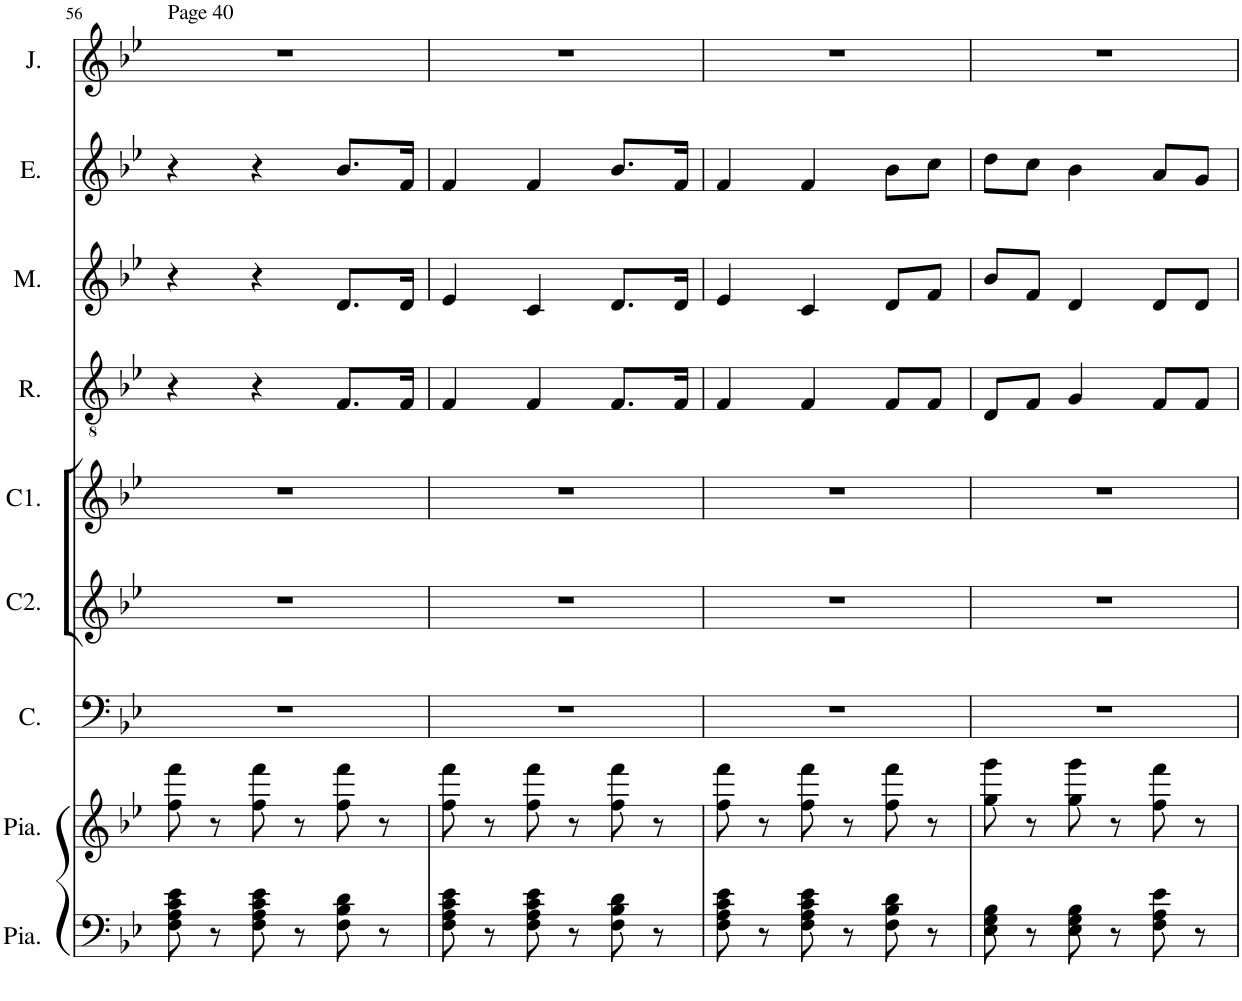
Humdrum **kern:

**kern	**kern	**kern	**kern	**kern	**kern	**kern	**kern	**kern
*part9	*part8	*part7	*part6	*part5	*part4	*part3	*part2	*part1
*staff9	*staff8	*staff7	*staff6	*staff5	*staff4	*staff3	*staff2	*staff1
*I"Piano	*I"Piano	*I"commissionnaire	*I"Choeur2	*I"Choeur1	*I"Raphaël	*I"Mariette	*I"Emma	*I"Jeanne
*I'Pia.	*I'Pia.	*I'C.	*I'C2.	*I'C1.	*I'R.	*I'M.	*I'E.	*I'J.
!!LO:PB:g=z
*clefF4	*clefG2	*clefF4	*clefG2	*clefG2	*clefGv2	*clefG2	*clefG2	*clefG2
*	*	*Trd12c21	*	*	*Trd1c2	*Trd4c7	*Trd1c2	*
*k[b-e-]	*k[b-e-]	*k[b-e-]	*k[b-e-]	*k[b-e-]	*k[b-e-]	*k[b-e-]	*k[b-e-]	*k[b-e-]
*M3/4	*M3/4	*M3/4	*M3/4	*M3/4	*M3/4	*M3/4	*M3/4	*M3/4
=56	=56	=56	=56	=56	=56	=56	=56	=56
!	!	!	!	!	!	!	!	!LO:TX:a:t=Page 40
8F\ 8A\ 8c\ 8e-\	8ff\ 8fff\	2.r	2.r	2.r	4r	4r	4r	2.r
8r	8r	.	.	.	.	.	.	.
8F\ 8A\ 8c\ 8e-\	8ff\ 8fff\	.	.	.	4r	4r	4r	.
8r	8r	.	.	.	.	.	.	.
8F\ 8B-\ 8d\	8ff\ 8fff\	.	.	.	8.F/L	8.d/L	8.b-/L	.
8r	8r	.	.	.	.	.	.	.
.	.	.	.	.	16F/Jk	16d/Jk	16f/Jk	.
=57	=57	=57	=57	=57	=57	=57	=57	=57
8F\ 8A\ 8c\ 8e-\	8ff\ 8fff\	2.r	2.r	2.r	4F/	4e-/	4f/	2.r
8r	8r	.	.	.	.	.	.	.
8F\ 8A\ 8c\ 8e-\	8ff\ 8fff\	.	.	.	4F/	4c/	4f/	.
8r	8r	.	.	.	.	.	.	.
8F\ 8B-\ 8d\	8ff\ 8fff\	.	.	.	8.F/L	8.d/L	8.b-/L	.
8r	8r	.	.	.	.	.	.	.
.	.	.	.	.	16F/Jk	16d/Jk	16f/Jk	.
=58	=58	=58	=58	=58	=58	=58	=58	=58
8F\ 8A\ 8c\ 8e-\	8ff\ 8fff\	2.r	2.r	2.r	4F/	4e-/	4f/	2.r
8r	8r	.	.	.	.	.	.	.
8F\ 8A\ 8c\ 8e-\	8ff\ 8fff\	.	.	.	4F/	4c/	4f/	.
8r	8r	.	.	.	.	.	.	.
8F\ 8B-\ 8d\	8ff\ 8fff\	.	.	.	8F/L	8d/L	8b-\L	.
8r	8r	.	.	.	8F/J	8f/J	8cc\J	.
=59	=59	=59	=59	=59	=59	=59	=59	=59
8E-\ 8G\ 8B-\	8gg\ 8ggg\	2.r	2.r	2.r	8D/L	8b-/L	8dd\L	2.r
8r	8r	.	.	.	8F/J	8f/J	8cc\J	.
8E-\ 8G\ 8B-\	8gg\ 8ggg\	.	.	.	4G/	4d/	4b-\	.
8r	8r	.	.	.	.	.	.	.
8F\ 8A\ 8e-\	8ff\ 8fff\	.	.	.	8F/L	8d/L	8a/L	.
8r	8r	.	.	.	8F/J	8d/J	8g/J	.
=	=	=	=	=	=	=	=	=
*-	*-	*-	*-	*-	*-	*-	*-	*-
